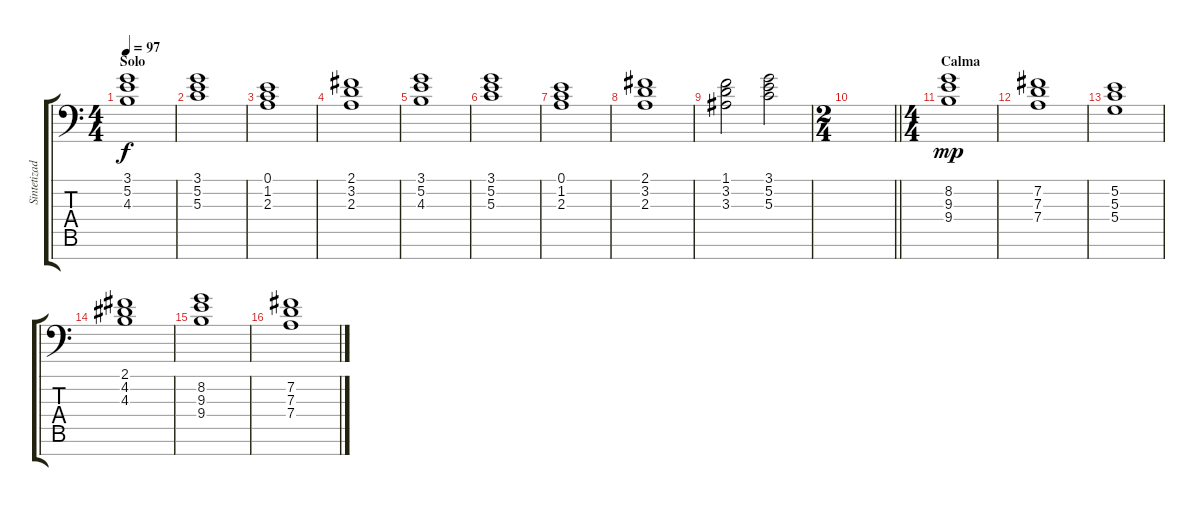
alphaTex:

\track ("Sintetizador II" "Sintetizad") {instrument synthstrings1}
\staff {score tabs}
\tuning (E4 B3 G3 D3 A2 E2 C-1) {hide}
\ts (4 4)
\section ("" "Solo")
\tempo 97
\clef f4
\ks c
(3.1 5.2 4.3).1{dy f} |
(3.1 5.2 5.3).1 |
(0.1 1.2 2.3).1 |
(2.1 3.2 2.3).1 |
(3.1 5.2 4.3).1 |
(3.1 5.2 5.3).1 |
(0.1 1.2 2.3).1 |
(2.1 3.2 2.3).1 |
(1.1 3.2 3.3).2 (3.1 5.2 5.3).2 |
\ts (2 4)
\barLineRight lightlight
|
\ts (4 4)
\section ("" "Calma")
(8.2 9.3 9.4).1{dy mp} |
(7.2 7.3 7.4).1 |
(5.2 5.3 5.4).1 |
(2.1 4.2 4.3).1 |
(8.2 9.3 9.4).1 |
(7.2 7.3 7.4).1
